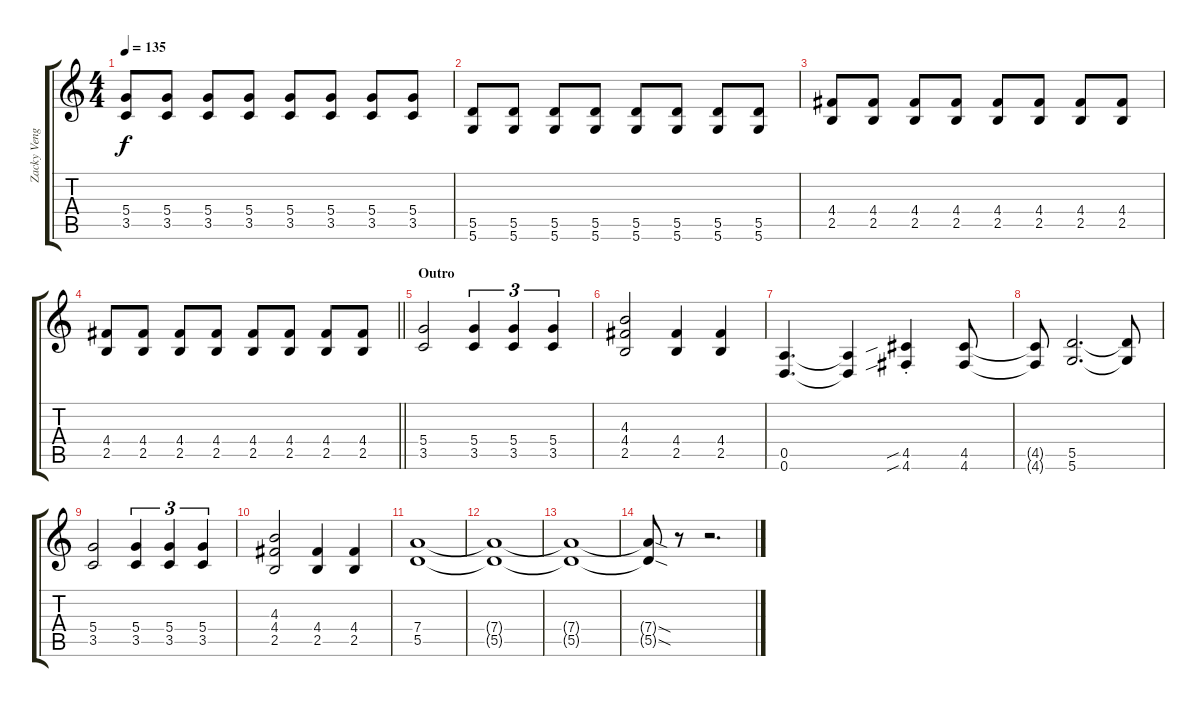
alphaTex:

\track ("Zacky Vengeance" "Zacky Veng") {instrument distortionguitar}
\staff {score tabs}
\tuning (E4 B3 G3 D3 A2 D2) {hide}
\ts (4 4)
\tempo 135
\clef g2
\ks c
(5.4 3.5).8{dy f} (5.4 3.5).8 (5.4 3.5).8 (5.4 3.5).8 (5.4 3.5).8 (5.4 3.5).8 (5.4 3.5).8 (5.4 3.5).8 |
(5.5 5.6).8 (5.5 5.6).8 (5.5 5.6).8 (5.5 5.6).8 (5.5 5.6).8 (5.5 5.6).8 (5.5 5.6).8 (5.5 5.6).8 |
(4.4 2.5).8 (4.4 2.5).8 (4.4 2.5).8 (4.4 2.5).8 (4.4 2.5).8 (4.4 2.5).8 (4.4 2.5).8 (4.4 2.5).8 |
\barLineRight lightlight
(4.4 2.5).8 (4.4 2.5).8 (4.4 2.5).8 (4.4 2.5).8 (4.4 2.5).8 (4.4 2.5).8 (4.4 2.5).8 (4.4 2.5).8 |
\section ("" "Outro")
(5.4 3.5).2 (5.4 3.5).4{tu (3 2)} (5.4 3.5).4{tu (3 2)} (5.4 3.5).4{tu (3 2)} |
(4.3 4.4 2.5).2 (4.4 2.5).4 (4.4 2.5).4 |
(0.5 0.6).4{d} (0.5{t} 0.6{t}).4 (4.5{sib st} 4.6{sib st}).4 (4.5 4.6).8 |
(4.5{t} 4.6{t}).8 (5.5 5.6).2{d} (5.5{t} 5.6{t}).8 |
(5.4 3.5).2 (5.4 3.5).4{tu (3 2)} (5.4 3.5).4{tu (3 2)} (5.4 3.5).4{tu (3 2)} |
(4.3 4.4 2.5).2 (4.4 2.5).4 (4.4 2.5).4 |
(7.4 5.5).1 |
(7.4{t} 5.5{t}).1 |
(7.4{t} 5.5{t}).1 |
(7.4{sod t} 5.5{sod t}).8 r.8 r.2{d}
